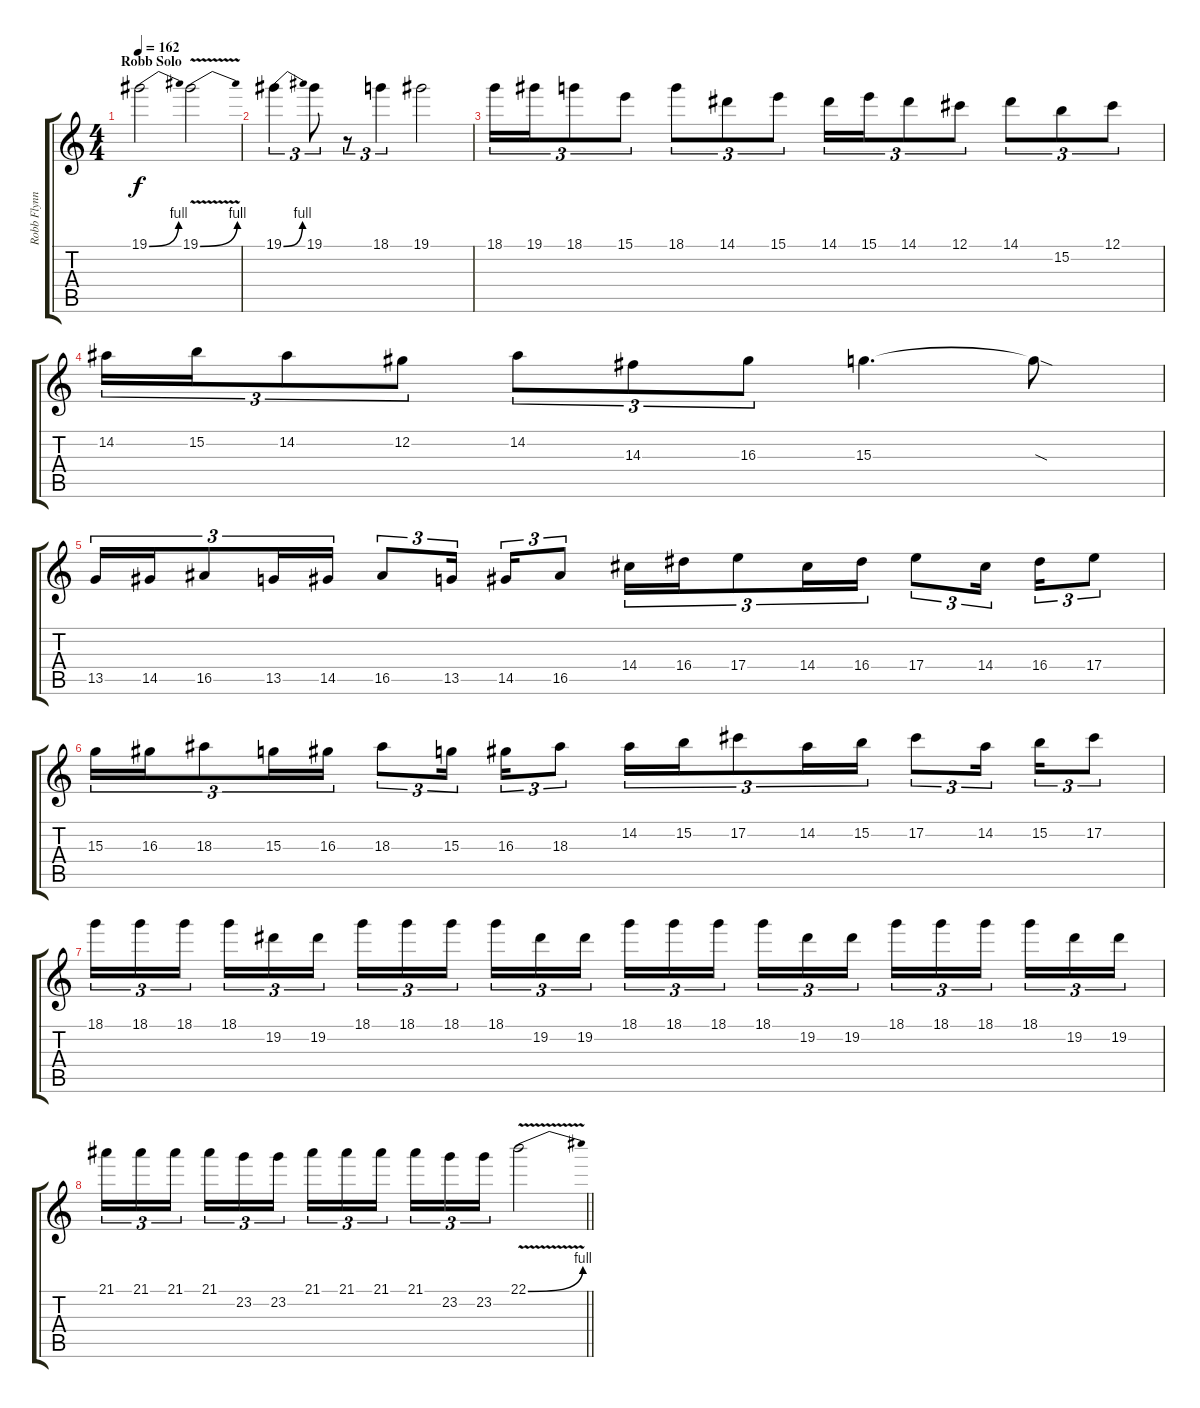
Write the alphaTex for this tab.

\track ("Robb Flynn" "Robb Flynn") {instrument distortionguitar}
\staff {score tabs}
\tuning (Db4 Ab3 E3 B2 Gb2 B1) {hide}
\ts (4 4)
\section ("" "Robb Solo")
\tempo 162
\clef g2
\ks c
19.1{be (bend 0 0 60 4)}.2{dy f} 19.1{be (bend 0 0 60 4) v}.2 |
19.1{be (bend 0 0 60 4)}.4{tu (3 2)} 19.1.8{tu (3 2)} r.8{tu (3 2)} 18.1.4{tu (3 2)} 19.1.2 |
18.1.16{tu (3 2)} 19.1.16{tu (3 2)} 18.1.8{tu (3 2)} 15.1.8{tu (3 2)} 18.1.8{tu (3 2)} 14.1.8{tu (3 2)} 15.1.8{tu (3 2)} 14.1.16{tu (3 2)} 15.1.16{tu (3 2)} 14.1.8{tu (3 2)} 12.1.8{tu (3 2)} 14.1.8{tu (3 2)} 15.2.8{tu (3 2)} 12.1.8{tu (3 2)} |
14.2.16{tu (3 2)} 15.2.16{tu (3 2)} 14.2.8{tu (3 2)} 12.2.8{tu (3 2)} 14.2.8{tu (3 2)} 14.3.8{tu (3 2)} 16.3.8{tu (3 2)} 15.3.4{d} 15.3{sod t}.8 |
13.5.16{tu (3 2)} 14.5.16{tu (3 2)} 16.5.8{tu (3 2)} 13.5.16{tu (3 2)} 14.5.16{tu (3 2)} 16.5.8{tu (3 2)} 13.5.16{tu (3 2) beam splitsecondary} 14.5.16{tu (3 2)} 16.5.8{tu (3 2)} 14.4.16{tu (3 2)} 16.4.16{tu (3 2)} 17.4.8{tu (3 2)} 14.4.16{tu (3 2)} 16.4.16{tu (3 2)} 17.4.8{tu (3 2)} 14.4.16{tu (3 2) beam splitsecondary} 16.4.16{tu (3 2)} 17.4.8{tu (3 2)} |
15.3.16{tu (3 2)} 16.3.16{tu (3 2)} 18.3.8{tu (3 2)} 15.3.16{tu (3 2)} 16.3.16{tu (3 2)} 18.3.8{tu (3 2)} 15.3.16{tu (3 2) beam splitsecondary} 16.3.16{tu (3 2)} 18.3.8{tu (3 2)} 14.2.16{tu (3 2)} 15.2.16{tu (3 2)} 17.2.8{tu (3 2)} 14.2.16{tu (3 2)} 15.2.16{tu (3 2)} 17.2.8{tu (3 2)} 14.2.16{tu (3 2) beam splitsecondary} 15.2.16{tu (3 2)} 17.2.8{tu (3 2)} |
18.1.16{tu (3 2)} 18.1.16{tu (3 2)} 18.1.16{tu (3 2) beam splitsecondary} 18.1.16{tu (3 2)} 19.2.16{tu (3 2)} 19.2.16{tu (3 2)} 18.1.16{tu (3 2)} 18.1.16{tu (3 2)} 18.1.16{tu (3 2) beam splitsecondary} 18.1.16{tu (3 2)} 19.2.16{tu (3 2)} 19.2.16{tu (3 2)} 18.1.16{tu (3 2)} 18.1.16{tu (3 2)} 18.1.16{tu (3 2) beam splitsecondary} 18.1.16{tu (3 2)} 19.2.16{tu (3 2)} 19.2.16{tu (3 2)} 18.1.16{tu (3 2)} 18.1.16{tu (3 2)} 18.1.16{tu (3 2) beam splitsecondary} 18.1.16{tu (3 2)} 19.2.16{tu (3 2)} 19.2.16{tu (3 2)} |
\barLineRight lightlight
21.1.16{tu (3 2)} 21.1.16{tu (3 2)} 21.1.16{tu (3 2) beam splitsecondary} 21.1.16{tu (3 2)} 23.2.16{tu (3 2)} 23.2.16{tu (3 2)} 21.1.16{tu (3 2)} 21.1.16{tu (3 2)} 21.1.16{tu (3 2) beam splitsecondary} 21.1.16{tu (3 2)} 23.2.16{tu (3 2)} 23.2.16{tu (3 2)} 22.1{be (bend 0 0 60 4) v}.2
